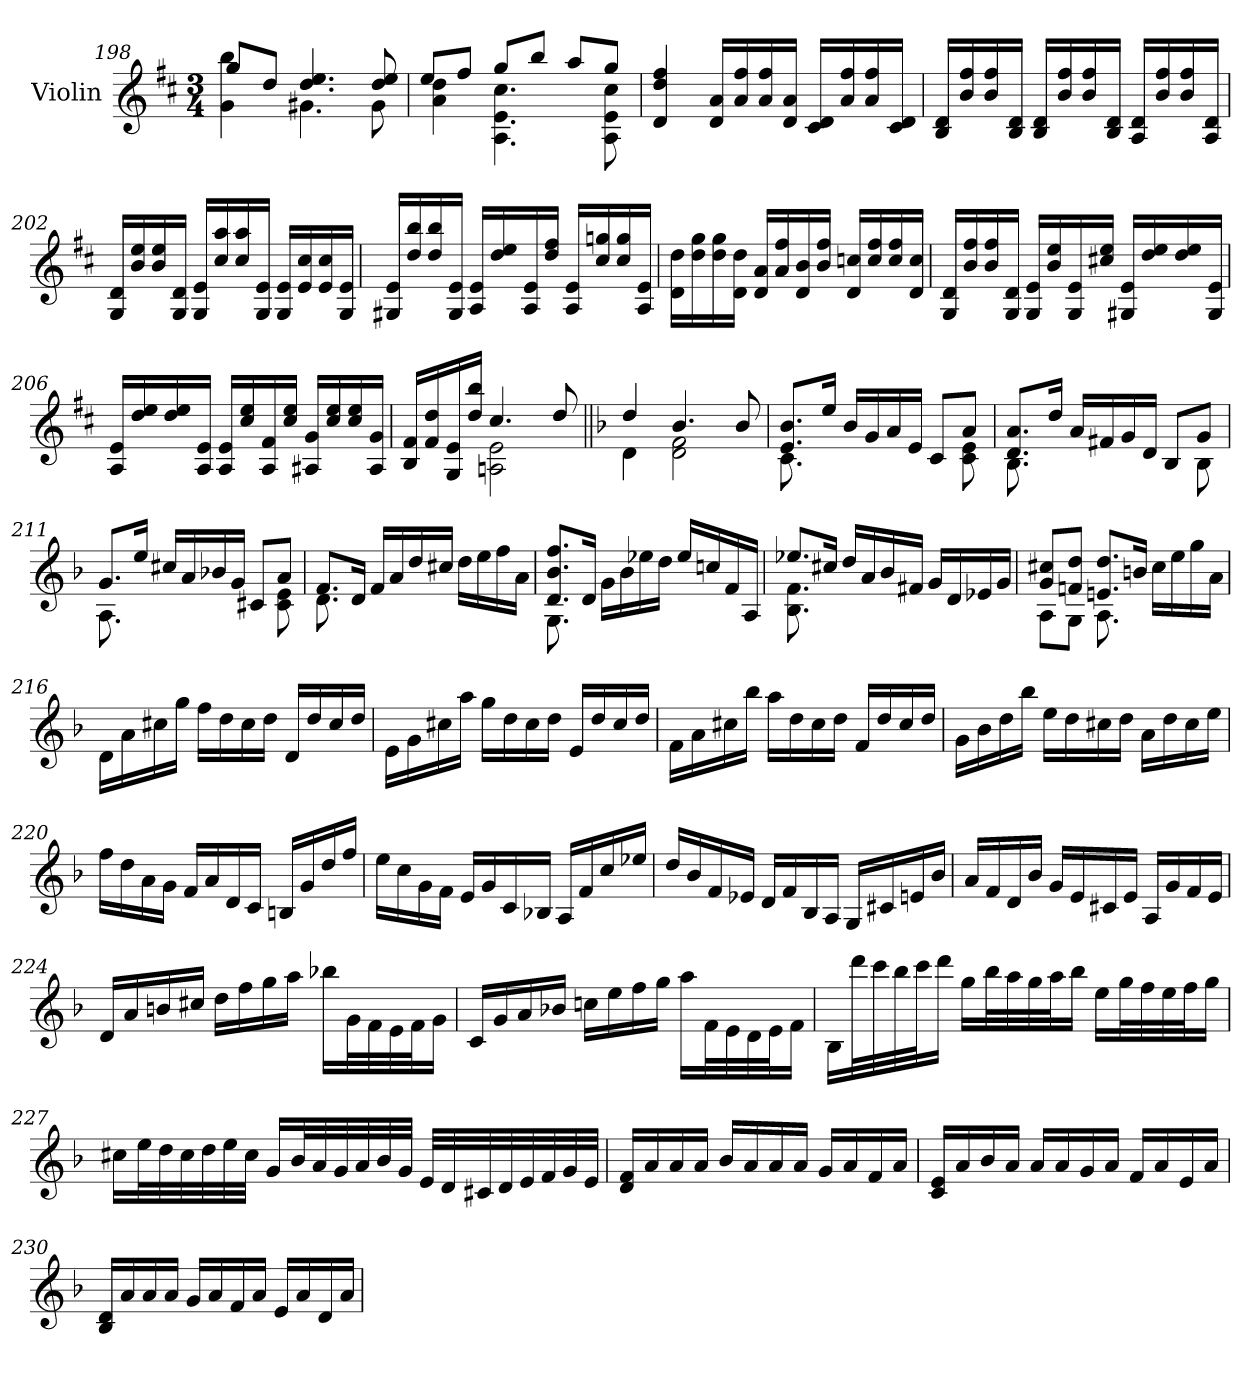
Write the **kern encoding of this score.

**kern
*part1
*staff1
*I"Violin
*I'Vln.
*clefG2
*k[f#c#]
*M3/4
=198
*^
8gg/L	4g\ 4bb\
8dd/J	.
4.dd/ 4.ee/	4.g#X\
8dd/ 8ee/	8g#\
=199	=199
8ee/L	4a\ 4dd\
8ff#/J	.
8gg/L	4.A\ 4.e\ 4.cc#\
8bb/J	.
8aa/L	.
8gg/J	8A\ 8e\ 8cc#\
*v	*v
=200
4d/ 4dd/ 4ff#/
16d/ 16a/LL
16a/ 16ff#/
16a/ 16ff#/
16d/ 16a/JJ
16c#/ 16d/LL
16a/ 16ff#/
16a/ 16ff#/
16c#/ 16d/JJ
!!LO:LB:g=z
=201
16B/ 16d/LL
16b/ 16ff#/
16b/ 16ff#/
16B/ 16d/JJ
16B/ 16d/LL
16b/ 16ff#/
16b/ 16ff#/
16B/ 16d/JJ
16A/ 16d/LL
16b/ 16ff#/
16b/ 16ff#/
16A/ 16d/JJ
=202
16G/ 16d/LL
16b/ 16ee/
16b/ 16ee/
16G/ 16d/JJ
16G/ 16e/LL
16cc#/ 16aa/
16cc#/ 16aa/
16G/ 16e/JJ
16G/ 16e/LL
16e/ 16cc#/
16e/ 16cc#/
16G/ 16e/JJ
=203
16G#X/ 16e/LL
16dd/ 16bb/
16dd/ 16bb/
16G#/ 16e/JJ
16A/ 16e/LL
16dd/ 16ee/
16A/ 16e/
16dd/ 16ff#/JJ
16A/ 16e/LL
16cc#/ 16ggn/
16cc#/ 16gg/
16A/ 16e/JJ
!!LO:LB:g=z
=204
16d\ 16dd\LL
16dd\ 16gg\
16dd\ 16gg\
16d\ 16dd\JJ
16d/ 16a/LL
16a/ 16ff#/
16d/ 16b/
16b/ 16ff#/JJ
16d/ 16ccn/LL
16cc/ 16ff#/
16cc/ 16ff#/
16d/ 16cc/JJ
=205
16G/ 16d/LL
16b/ 16ff#/
16b/ 16ff#/
16G/ 16d/JJ
16G/ 16e/LL
16b/ 16ee/
16G/ 16e/
16cc#X/ 16ee/JJ
16G#X/ 16e/LL
16dd/ 16ee/
16dd/ 16ee/
16G#/ 16e/JJ
=206
16A/ 16e/LL
16dd/ 16ee/
16dd/ 16ee/
16A/ 16e/JJ
16A/ 16e/LL
16cc#/ 16ee/
16A/ 16f#/
16cc#/ 16ee/JJ
16A#X/ 16g/LL
16cc#/ 16ee/
16cc#/ 16ee/
16A#/ 16g/JJ
!!LO:PB:g=z
=207
*^
16B/ 16f#/LL	4ryy
16f#/ 16dd/	.
16G/ 16e/	.
16dd/ 16bb/JJ	.
4.cc#/	2An\ 2e\
8dd/	.
=208||	=208||
*k[b-]	*
4dd/	4d\
4.b-/	2d\ 2f\
8b-/	.
=209	=209
8.e/ 8.b-/L	8.c\
16ee/Jk	4..ryy
16b-/LL	.
16g/	.
16a/	.
16e/JJ	.
8c/L	.
8a/J	8c\ 8e\
=210	=210
8.d/ 8.a/L	8.B-\
16dd/Jk	4..ryy
16a/LL	.
16f#X/	.
16g/	.
16d/JJ	.
8B-/L	.
8g/J	8B-\
=211	=211
8.g/L	8.A\
16ee/Jk	4..ryy
16cc#X/LL	.
16a/	.
16b-X/	.
16g/JJ	.
8c#X/L	.
8a/J	8c#\ 8e\
!!LO:LB:g=z	!!
=212	=212
8.f/L	8.d\
16d/Jk	2ryy
16f/LL	.
16a/	.
16dd/	.
16cc#X/JJ	.
16dd\LL	.
16ee\	.
16ff\	.
16a\JJ	16ryy
=213	=213
8.d/ 8.b-/ 8.ff/L	8.G\
16d/Jk	2ryy
16g\LL	.
16b-\	.
16ee-X\	.
16dd\JJ	.
16ee-/LL	.
16ccn/	.
16f/	.
16A/JJ	16ryy
=214	=214
8.ee-X/L	8.B-\ 8.f\
16cc#X/Jk	2ryy
16dd/LL	.
16a/	.
16b-/	.
16f#X/JJ	.
16g/LL	.
16d/	.
16e-X/	.
16g/JJ	16ryy
=215	=215
8g/ 8cc#X/L	8A\L
8fn/ 8dd/J	8G\J
8.en/ 8.dd/L	8.A\
16bn/Jk	4ryy
16cc#\LL	.
16ee\	.
16gg\	.
16a\JJ	16ryy
*v	*v
!!LO:LB:g=z
=216
16d\LL
16a\
16cc#X\
16gg\JJ
16ff\LL
16dd\
16cc#\
16dd\JJ
16d/LL
16dd/
16cc#/
16dd/JJ
=217
16e\LL
16g\
16cc#X\
16aa\JJ
16gg\LL
16dd\
16cc#\
16dd\JJ
16e/LL
16dd/
16cc#/
16dd/JJ
=218
16f\LL
16a\
16cc#X\
16bb-\JJ
16aa\LL
16dd\
16cc#\
16dd\JJ
16f/LL
16dd/
16cc#/
16dd/JJ
!!LO:LB:g=z
=219
16g\LL
16b-\
16dd\
16bb-\JJ
16ee\LL
16dd\
16cc#X\
16dd\JJ
16a\LL
16dd\
16cc#\
16ee\JJ
=220
16ff\LL
16dd\
16a\
16g\JJ
16f/LL
16a/
16d/
16c/JJ
16Bn/LL
16g/
16dd/
16ff/JJ
=221
16ee\LL
16cc\
16g\
16f\JJ
16e/LL
16g/
16c/
16B-X/JJ
16A/LL
16f/
16cc/
16ee-X/JJ
!!LO:LB:g=z
=222
16dd/LL
16b-/
16f/
16e-X/JJ
16d/LL
16f/
16B-/
16A/JJ
16G/LL
16c#X/
16en/
16b-/JJ
=223
16a/LL
16f/
16d/
16b-/JJ
16g/LL
16e/
16c#X/
16e/JJ
16A/LL
16g/
16f/
16e/JJ
=224
16d/LL
16a/
16bn/
16cc#X/JJ
16dd\LL
16ff\
16gg\
16aa\JJ
16bb-X\LL
32g\L
32f\
32e\
32f\J
16g\JJ
!!LO:LB:g=z
=225
16c/LL
16g/
16a/
16b-X/JJ
16ccn\LL
16ee\
16ff\
16gg\JJ
16aa\LL
32f\L
32e\
32d\
32e\J
16f\JJ
=226
16B-\LL
32ddd\L
32ccc\
32bb-\
32ccc\J
16ddd\JJ
16gg\LL
32bb-\L
32aa\
32gg\
32aa\J
16bb-\JJ
16ee\LL
32gg\L
32ff\
32ee\
32ff\J
16gg\JJ
!!LO:LB:g=z
=227
16cc#X\LL
32ee\L
32dd\
32cc#\
32dd\
32ee\
32cc#\JJJ
16g/LL
32b-/L
32a/
32g/
32a/
32b-/
32g/JJJ
32e/LLL
32d/
32c#X/
32d/
32e/
32f/
32g/
32e/JJJ
=228
16d/ 16f/LL
16a/
16a/
16a/JJ
16b-/LL
16a/
16a/
16a/JJ
16g/LL
16a/
16f/
16a/JJ
=229
16c/ 16e/LL
16a/
16b-/
16a/JJ
16a/LL
16a/
16g/
16a/JJ
16f/LL
16a/
16e/
16a/JJ
!!LO:LB:g=z
=230
16B-/ 16d/LL
16a/
16a/
16a/JJ
16g/LL
16a/
16f/
16a/JJ
16e/LL
16a/
16d/
16a/JJ
=
*-
